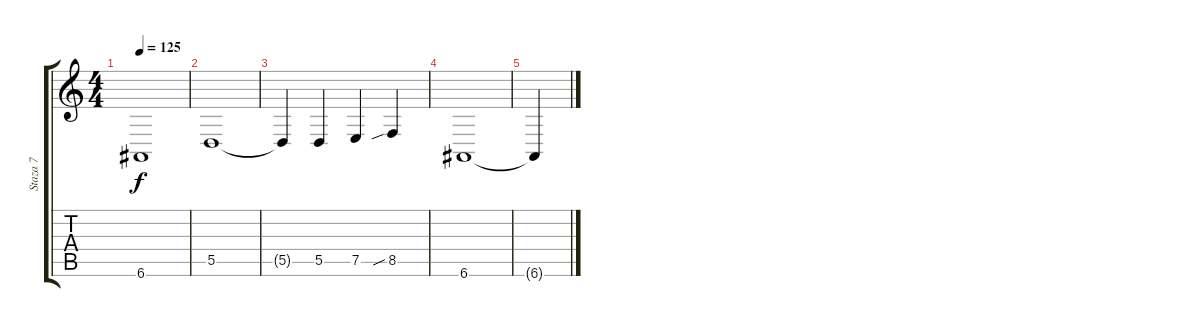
\track ("Staza 7" "Staza 7") {instrument choiraahs}
\staff {score tabs}
\tuning (E4 B3 G3 D3 A2 E2) {hide}
\ts (4 4)
\tempo 125
\clef g2
\ks c
6.6{t}.1{dy f} |
5.5.1 |
5.5{t}.4 5.5.4 7.5.4 8.5{sib}.4 |
6.6.1 |
6.6{t}.4
